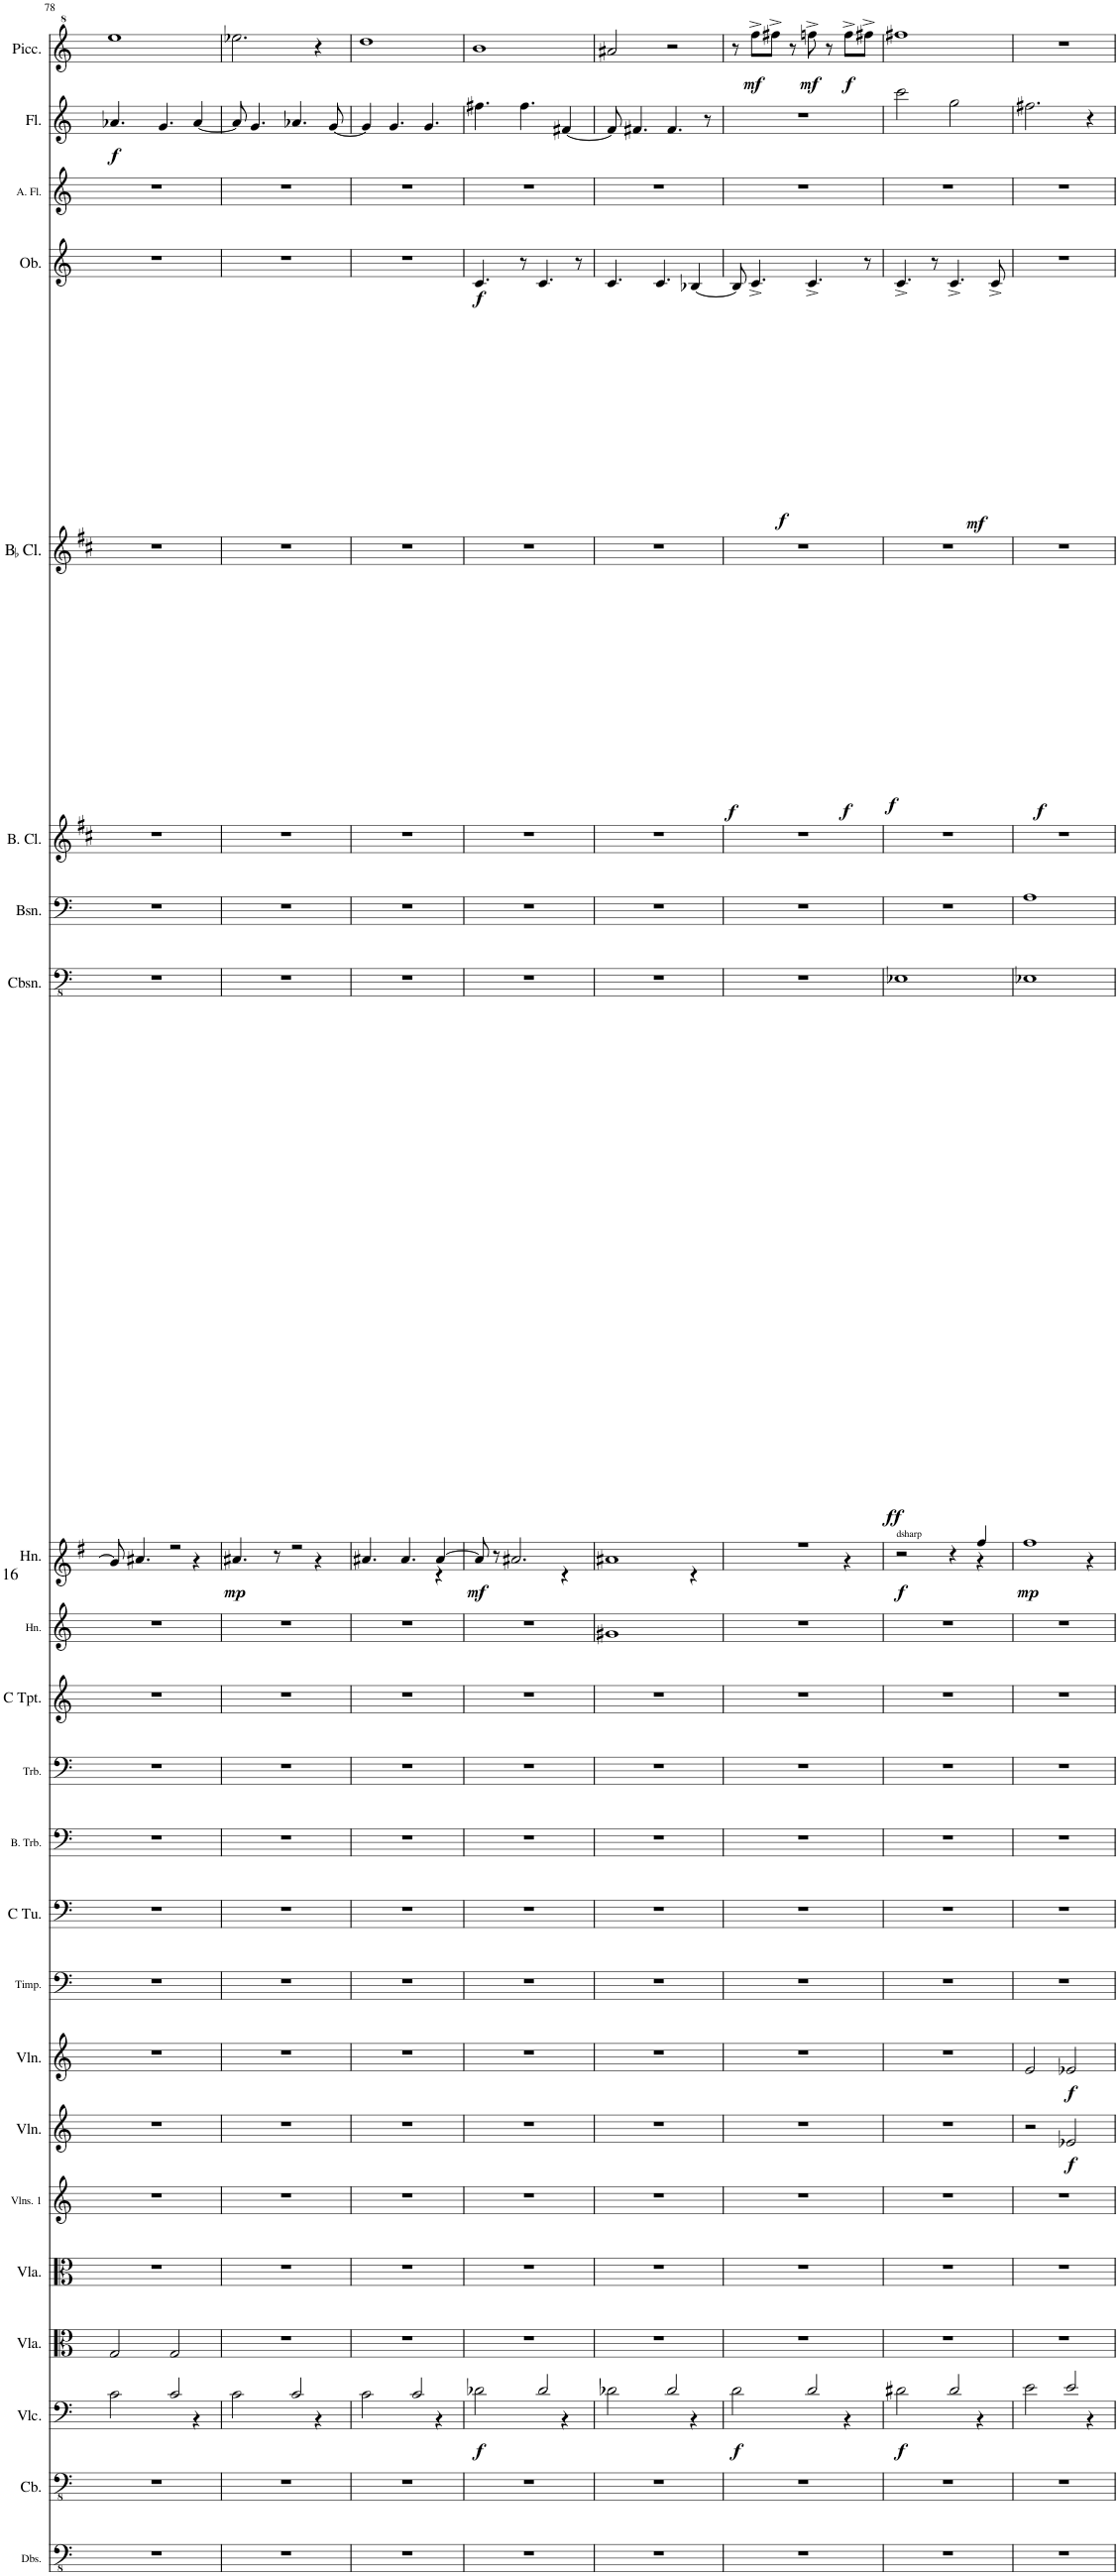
**kern	**kern	**kern	**dynam	**kern	**kern	**kern	**kern	**dynam	**kern	**dynam	**kern	**kern	**kern	**kern	**kern	**kern	**kern	**dynam	**kern	**dynam	**kern	**kern	**kern	**dynam	**kern	**dynam	**kern	**kern	**dynam	**kern	**dynam
*part23	*part22	*part21	*part21	*part20	*part19	*part18	*part17	*part17	*part16	*part16	*part15	*part14	*part13	*part12	*part11	*part10	*part9	*part9	*part8	*part8	*part7	*part6	*part5	*part5	*part4	*part4	*part3	*part2	*part2	*part1	*part1
*staff23	*staff22	*staff21	*staff21	*staff20	*staff19	*staff18	*staff17	*staff17	*staff16	*staff16	*staff15	*staff14	*staff13	*staff12	*staff11	*staff10	*staff9	*staff9	*staff8	*staff8	*staff7	*staff6	*staff5	*staff5	*staff4	*staff4	*staff3	*staff2	*staff2	*staff1	*staff1
*I"Double Basses	*I"Double Bass	*I"Violoncello	*	*I"Viola	*I"Viola	*I"Violins 1	*I"Violin	*	*I"Violin	*	*I"Timpani	*I"C Tuba	*I"Bass Trombone	*I"Trombone	*I"C Trumpet	*I"Horn	*I"Horn	*	*I"Contrabassoon	*	*I"Bassoon	*I"Bass Clarinet	*I"BaccidentalFlat Clarinet	*	*I"Oboe	*	*I"Alto Flute	*I"Flute	*	*I"Piccolo	*
*I'Dbs.	*	*I'Vlc.	*	*I'Vla.	*I'Vla.	*I'Vlns. 1	*I'Vln.	*	*I'Vln.	*	*I'Timp.	*I'C Tu.	*I'B. Trb.	*I'Trb.	*I'C Tpt.	*I'Hn.	*I'Hn.	*	*I'Cbsn.	*	*I'Bsn.	*I'B. Cl.	*I'BaccidentalFlat Cl.	*	*I'Ob.	*	*I'A. Fl.	*I'Fl.	*	*I'Picc.	*
!!LO:PB:g=z
*clefFv4	*clefFv4	*clefF4	*	*clefC3	*clefC3	*clefG2	*clefG2	*	*clefG2	*	*clefF4	*clefF4	*clefF4	*clefF4	*clefG2	*clefG2	*clefG1	*	*clefFv4	*	*clefF4	*clefG2	*clefG2	*	*clefG2	*	*clefG2	*clefG2	*	*clefG^2	*
*	*Trd7c12	*	*	*	*	*	*	*	*	*	*	*	*	*	*	*Trd4c7	*Trd4c7	*	*Trd7c12	*	*	*Trd8c14	*Trd1c2	*	*	*	*Trd3c5	*	*	*Trd-7c-12	*
*k[]	*k[]	*k[]	*	*k[]	*k[]	*k[]	*k[]	*	*k[]	*	*k[]	*k[]	*k[]	*k[]	*k[]	*k[]	*k[f#]	*	*k[]	*	*k[]	*k[f#c#]	*k[f#c#]	*	*k[]	*	*k[]	*k[]	*	*k[]	*
*M4/4	*M4/4	*M4/4	*	*M4/4	*M4/4	*M4/4	*M4/4	*	*M4/4	*	*M4/4	*M4/4	*M4/4	*M4/4	*M4/4	*M4/4	*M4/4	*	*M4/4	*	*M4/4	*M4/4	*M4/4	*	*M4/4	*	*M5/4	*M4/4	*	*M4/4	*
=78	=78	=78	=78	=78	=78	=78	=78	=78	=78	=78	=78	=78	=78	=78	=78	=78	=78	=78	=78	=78	=78	=78	=78	=78	=78	=78	=78	=78	=78	=78	=78
*	*	*^	*	*	*	*	*	*	*	*	*	*	*	*	*	*	*^	*	*	*	*	*	*	*	*	*	*	*	*	*	*
!	!	!	!	!	!	!	!	!	!	!	!	!	!	!	!	!	!	!	!	!	!	!	!	!	!	!	!	!	!	!	!LO:DY:b	!	!
1r	1r	2c\	2.ryy	.	2G/	1r	1r	1r	.	1r	.	1r	1r	1r	1r	1r	1r	8b/]	2.ryy	.	1r	.	1r	1r	1r	.	1r	.	4%5r	4.a-X/	f	1eee	.
.	.	.	.	.	.	.	.	.	.	.	.	.	.	.	.	.	.	4.cc#X/	.	.	.	.	.	.	.	.	.	.	.	.	.	.	.
.	.	.	.	.	.	.	.	.	.	.	.	.	.	.	.	.	.	.	.	.	.	.	.	.	.	.	.	.	.	4.g/	.	.	.
.	.	2c/	.	.	2G/	.	.	.	.	.	.	.	.	.	.	.	.	2r	.	.	.	.	.	.	.	.	.	.	.	.	.	.	.
.	.	.	4r	.	.	.	.	.	.	.	.	.	.	.	.	.	.	.	4r	.	.	.	.	.	.	.	.	.	.	[4a-/	.	.	.
4ryy	4ryy	4ryy	4ryy	.	4ryy	4ryy	4ryy	4ryy	.	4ryy	.	4ryy	4ryy	4ryy	4ryy	4ryy	4ryy	4ryy	4ryy	.	4ryy	.	4ryy	4ryy	4ryy	.	4ryy	.	.	4ryy	.	4ryy	.
=79	=79	=79	=79	=79	=79	=79	=79	=79	=79	=79	=79	=79	=79	=79	=79	=79	=79	=79	=79	=79	=79	=79	=79	=79	=79	=79	=79	=79	=79	=79	=79	=79	=79
!	!	!	!	!	!	!	!	!	!	!	!	!	!	!	!	!	!	!	!	!LO:DY:b	!	!	!	!	!	!	!	!	!	!	!	!	!
1r	1r	2c\	2.ryy	.	1r	1r	1r	1r	.	1r	.	1r	1r	1r	1r	1r	1r	4.cc#X/	2.ryy	mp	1r	.	1r	1r	1r	.	1r	.	4%5r	8a-/]	.	2.eee-X\	.
.	.	.	.	.	.	.	.	.	.	.	.	.	.	.	.	.	.	.	.	.	.	.	.	.	.	.	.	.	.	4.g/	.	.	.
.	.	.	.	.	.	.	.	.	.	.	.	.	.	.	.	.	.	8r	.	.	.	.	.	.	.	.	.	.	.	.	.	.	.
.	.	2c/	.	.	.	.	.	.	.	.	.	.	.	.	.	.	.	2r	.	.	.	.	.	.	.	.	.	.	.	4.a-X/	.	.	.
.	.	.	4r	.	.	.	.	.	.	.	.	.	.	.	.	.	.	.	4r	.	.	.	.	.	.	.	.	.	.	.	.	4r	.
.	.	.	.	.	.	.	.	.	.	.	.	.	.	.	.	.	.	.	.	.	.	.	.	.	.	.	.	.	.	[8g/	.	.	.
4ryy	4ryy	4ryy	4ryy	.	4ryy	4ryy	4ryy	4ryy	.	4ryy	.	4ryy	4ryy	4ryy	4ryy	4ryy	4ryy	4ryy	4ryy	.	4ryy	.	4ryy	4ryy	4ryy	.	4ryy	.	.	4ryy	.	4ryy	.
=80	=80	=80	=80	=80	=80	=80	=80	=80	=80	=80	=80	=80	=80	=80	=80	=80	=80	=80	=80	=80	=80	=80	=80	=80	=80	=80	=80	=80	=80	=80	=80	=80	=80
1r	1r	2c\	2.ryy	.	1r	1r	1r	1r	.	1r	.	1r	1r	1r	1r	1r	1r	4.cc#X/	2.ryy	.	1r	.	1r	1r	1r	.	1r	.	4%5r	4g/]	.	1ddd	.
.	.	.	.	.	.	.	.	.	.	.	.	.	.	.	.	.	.	.	.	.	.	.	.	.	.	.	.	.	.	4.g/	.	.	.
.	.	.	.	.	.	.	.	.	.	.	.	.	.	.	.	.	.	4.cc#/	.	.	.	.	.	.	.	.	.	.	.	.	.	.	.
.	.	2c/	.	.	.	.	.	.	.	.	.	.	.	.	.	.	.	.	.	.	.	.	.	.	.	.	.	.	.	.	.	.	.
.	.	.	.	.	.	.	.	.	.	.	.	.	.	.	.	.	.	.	.	.	.	.	.	.	.	.	.	.	.	4.g/	.	.	.
.	.	.	4r	.	.	.	.	.	.	.	.	.	.	.	.	.	.	[4cc#/	4r	.	.	.	.	.	.	.	.	.	.	.	.	.	.
4ryy	4ryy	4ryy	4ryy	.	4ryy	4ryy	4ryy	4ryy	.	4ryy	.	4ryy	4ryy	4ryy	4ryy	4ryy	4ryy	4ryy	4ryy	.	4ryy	.	4ryy	4ryy	4ryy	.	4ryy	.	.	4ryy	.	4ryy	.
=81	=81	=81	=81	=81	=81	=81	=81	=81	=81	=81	=81	=81	=81	=81	=81	=81	=81	=81	=81	=81	=81	=81	=81	=81	=81	=81	=81	=81	=81	=81	=81	=81	=81
!	!	!	!	!LO:DY:b	!	!	!	!	!	!	!	!	!	!	!	!	!	!	!	!LO:DY:b	!	!	!	!	!	!	!	!LO:DY:b	!	!	!	!	!
1r	1r	2d-X\	2.ryy	f	1r	1r	1r	1r	.	1r	.	1r	1r	1r	1r	1r	1r	8cc#/]	2.ryy	mf	1r	.	1r	1r	1r	.	4.c/	f	4%5r	4.ff#X\	.	1bb	.
.	.	.	.	.	.	.	.	.	.	.	.	.	.	.	.	.	.	8r	.	.	.	.	.	.	.	.	.	.	.	.	.	.	.
.	.	.	.	.	.	.	.	.	.	.	.	.	.	.	.	.	.	2.cc#X/	.	.	.	.	.	.	.	.	.	.	.	.	.	.	.
.	.	.	.	.	.	.	.	.	.	.	.	.	.	.	.	.	.	.	.	.	.	.	.	.	.	.	8r	.	.	4.ff#\	.	.	.
.	.	2d-/	.	.	.	.	.	.	.	.	.	.	.	.	.	.	.	.	.	.	.	.	.	.	.	.	4.c/	.	.	.	.	.	.
.	.	.	4r	.	.	.	.	.	.	.	.	.	.	.	.	.	.	.	4r	.	.	.	.	.	.	.	.	.	.	[4f#X/	.	.	.
.	.	.	.	.	.	.	.	.	.	.	.	.	.	.	.	.	.	.	.	.	.	.	.	.	.	.	8r	.	.	.	.	.	.
4ryy	4ryy	4ryy	4ryy	.	4ryy	4ryy	4ryy	4ryy	.	4ryy	.	4ryy	4ryy	4ryy	4ryy	4ryy	4ryy	4ryy	4ryy	.	4ryy	.	4ryy	4ryy	4ryy	.	4ryy	.	.	4ryy	.	4ryy	.
=82	=82	=82	=82	=82	=82	=82	=82	=82	=82	=82	=82	=82	=82	=82	=82	=82	=82	=82	=82	=82	=82	=82	=82	=82	=82	=82	=82	=82	=82	=82	=82	=82	=82
1r	1r	2d-X\	2.ryy	.	1r	1r	1r	1r	.	1r	.	1r	1r	1r	1r	1r	1g#X	1cc#X	2.ryy	.	1r	.	1r	1r	1r	.	4.c/	.	4%5r	8f#/]	.	2aa#X/	.
.	.	.	.	.	.	.	.	.	.	.	.	.	.	.	.	.	.	.	.	.	.	.	.	.	.	.	.	.	.	4.f#X/	.	.	.
.	.	.	.	.	.	.	.	.	.	.	.	.	.	.	.	.	.	.	.	.	.	.	.	.	.	.	4.c/	.	.	.	.	.	.
.	.	2d-/	.	.	.	.	.	.	.	.	.	.	.	.	.	.	.	.	.	.	.	.	.	.	.	.	.	.	.	4.f#/	.	2r	.
.	.	.	4r	.	.	.	.	.	.	.	.	.	.	.	.	.	.	.	4r	.	.	.	.	.	.	.	[4B-X/	.	.	.	.	.	.
.	.	.	.	.	.	.	.	.	.	.	.	.	.	.	.	.	.	.	.	.	.	.	.	.	.	.	.	.	.	8r	.	.	.
4ryy	4ryy	4ryy	4ryy	.	4ryy	4ryy	4ryy	4ryy	.	4ryy	.	4ryy	4ryy	4ryy	4ryy	4ryy	4ryy	4ryy	4ryy	.	4ryy	.	4ryy	4ryy	4ryy	.	4ryy	.	.	4ryy	.	4ryy	.
=83	=83	=83	=83	=83	=83	=83	=83	=83	=83	=83	=83	=83	=83	=83	=83	=83	=83	=83	=83	=83	=83	=83	=83	=83	=83	=83	=83	=83	=83	=83	=83	=83	=83
!	!	!	!	!LO:DY:b	!	!	!	!	!	!	!	!	!	!	!	!	!	!	!	!	!	!	!	!	!	!LO:DY:b	!	!	!	!	!	!	!
!	!	!	!	!	!	!	!	!	!	!	!	!	!	!	!	!	!	!	!	!	!	!	!	!	!	!LO:DY:n=1:b	!	!	!	!	!	!	!
1r	1r	2d\	2.ryy	f	1r	1r	1r	1r	.	1r	.	1r	1r	1r	1r	1r	1r	1r	2.ryy	.	1r	.	1r	1r	1r	f f	8B-/]	.	4%5r	1r	.	8r	.
!	!	!	!	!	!	!	!	!	!	!	!	!	!	!	!	!	!	!	!	!	!	!	!	!	!	!	!	!LO:DY:b	!	!	!	!	!LO:DY:b
.	.	.	.	.	.	.	.	.	.	.	.	.	.	.	.	.	.	.	.	.	.	.	.	.	.	.	4.c^/	f	.	.	.	8fff^\L	mf
.	.	.	.	.	.	.	.	.	.	.	.	.	.	.	.	.	.	.	.	.	.	.	.	.	.	.	.	.	.	.	.	8fff#X^\J	.
.	.	.	.	.	.	.	.	.	.	.	.	.	.	.	.	.	.	.	.	.	.	.	.	.	.	.	.	.	.	.	.	8r	.
!	!	!	!	!	!	!	!	!	!	!	!	!	!	!	!	!	!	!	!	!	!	!	!	!	!	!	!	!	!	!	!	!	!LO:DY:b
.	.	2d/	.	.	.	.	.	.	.	.	.	.	.	.	.	.	.	.	.	.	.	.	.	.	.	.	4.c^/	.	.	.	.	8fffn^\	mf
.	.	.	.	.	.	.	.	.	.	.	.	.	.	.	.	.	.	.	.	.	.	.	.	.	.	.	.	.	.	.	.	8r	.
!	!	!	!	!	!	!	!	!	!	!	!	!	!	!	!	!	!	!	!	!	!	!	!	!	!	!	!	!	!	!	!	!	!LO:DY:b
.	.	.	4r	.	.	.	.	.	.	.	.	.	.	.	.	.	.	.	4r	.	.	.	.	.	.	.	.	.	.	.	.	8fff^\L	f
.	.	.	.	.	.	.	.	.	.	.	.	.	.	.	.	.	.	.	.	.	.	.	.	.	.	.	8r	.	.	.	.	8fff#X^\J	.
4ryy	4ryy	4ryy	4ryy	.	4ryy	4ryy	4ryy	4ryy	.	4ryy	.	4ryy	4ryy	4ryy	4ryy	4ryy	4ryy	4ryy	4ryy	.	4ryy	.	4ryy	4ryy	4ryy	.	4ryy	.	.	4ryy	.	4ryy	.
=84	=84	=84	=84	=84	=84	=84	=84	=84	=84	=84	=84	=84	=84	=84	=84	=84	=84	=84	=84	=84	=84	=84	=84	=84	=84	=84	=84	=84	=84	=84	=84	=84	=84
!	!	!	!	!	!	!	!	!	!	!	!	!	!	!	!	!	!	!LO:TX:a:t=dsharp	!	!	!	!	!	!	!	!	!	!	!	!	!	!	!
!	!	!	!	!LO:DY:b	!	!	!	!	!	!	!	!	!	!	!	!	!	!	!	!LO:DY:b	!	!LO:DY:b	!	!	!	!LO:DY:b	!	!	!	!	!	!	!
!	!	!	!	!	!	!	!	!	!	!	!	!	!	!	!	!	!	!	!	!	!	!	!	!	!	!LO:DY:n=1:b	!	!	!	!	!	!	!
1r	1r	2d#X\	2.ryy	f	1r	1r	1r	1r	.	1r	.	1r	1r	1r	1r	1r	1r	2r	2.ryy	f	1EE-X	ff	1r	1r	1r	f f	4.c^/	.	4%5r	2ccc\	.	1fff#X	.
!	!	!	!	!	!	!	!	!	!	!	!	!	!	!	!	!	!	!	!	!	!	!	!	!	!	!	!	!LO:DY:b	!	!	!	!	!
.	.	.	.	.	.	.	.	.	.	.	.	.	.	.	.	.	.	.	.	.	.	.	.	.	.	.	8r	mf	.	.	.	.	.
.	.	2d#/	.	.	.	.	.	.	.	.	.	.	.	.	.	.	.	4r	.	.	.	.	.	.	.	.	4.c^/	.	.	2gg\	.	.	.
.	.	.	4r	.	.	.	.	.	.	.	.	.	.	.	.	.	.	4aa/	4r	.	.	.	.	.	.	.	.	.	.	.	.	.	.
.	.	.	.	.	.	.	.	.	.	.	.	.	.	.	.	.	.	.	.	.	.	.	.	.	.	.	8c^/	.	.	.	.	.	.
4ryy	4ryy	4ryy	4ryy	.	4ryy	4ryy	4ryy	4ryy	.	4ryy	.	4ryy	4ryy	4ryy	4ryy	4ryy	4ryy	4ryy	4ryy	.	4ryy	.	4ryy	4ryy	4ryy	.	4ryy	.	.	4ryy	.	4ryy	.
=85	=85	=85	=85	=85	=85	=85	=85	=85	=85	=85	=85	=85	=85	=85	=85	=85	=85	=85	=85	=85	=85	=85	=85	=85	=85	=85	=85	=85	=85	=85	=85	=85	=85
!	!	!	!	!	!	!	!	!	!	!	!	!	!	!	!	!	!	!	!	!LO:DY:b	!	!	!	!	!	!	!	!	!	!	!	!	!
1r	1r	2e\	2.ryy	.	1r	1r	1r	2r	.	2e/	.	1r	1r	1r	1r	1r	1r	1aa	2.ryy	mp	1EE-X	.	1A	1r	1r	.	1r	.	4%5r	2.ff#X\	.	1r	.
!	!	!	!	!	!	!	!	!	!LO:DY:b	!	!LO:DY:b	!	!	!	!	!	!	!	!	!	!	!	!	!	!	!	!	!	!	!	!	!	!
.	.	2e/	.	.	.	.	.	2e-X/	f	2e-X/	f	.	.	.	.	.	.	.	.	.	.	.	.	.	.	.	.	.	.	.	.	.	.
.	.	.	4r	.	.	.	.	.	.	.	.	.	.	.	.	.	.	.	4r	.	.	.	.	.	.	.	.	.	.	4r	.	.	.
4ryy	4ryy	4ryy	4ryy	.	4ryy	4ryy	4ryy	4ryy	.	4ryy	.	4ryy	4ryy	4ryy	4ryy	4ryy	4ryy	4ryy	4ryy	.	4ryy	.	4ryy	4ryy	4ryy	.	4ryy	.	.	4ryy	.	4ryy	.
*	*	*v	*v	*	*	*	*	*	*	*	*	*	*	*	*	*	*	*v	*v	*	*	*	*	*	*	*	*	*	*	*	*	*	*
=	=	=	=	=	=	=	=	=	=	=	=	=	=	=	=	=	=	=	=	=	=	=	=	=	=	=	=	=	=	=	=
*-	*-	*-	*-	*-	*-	*-	*-	*-	*-	*-	*-	*-	*-	*-	*-	*-	*-	*-	*-	*-	*-	*-	*-	*-	*-	*-	*-	*-	*-	*-	*-
